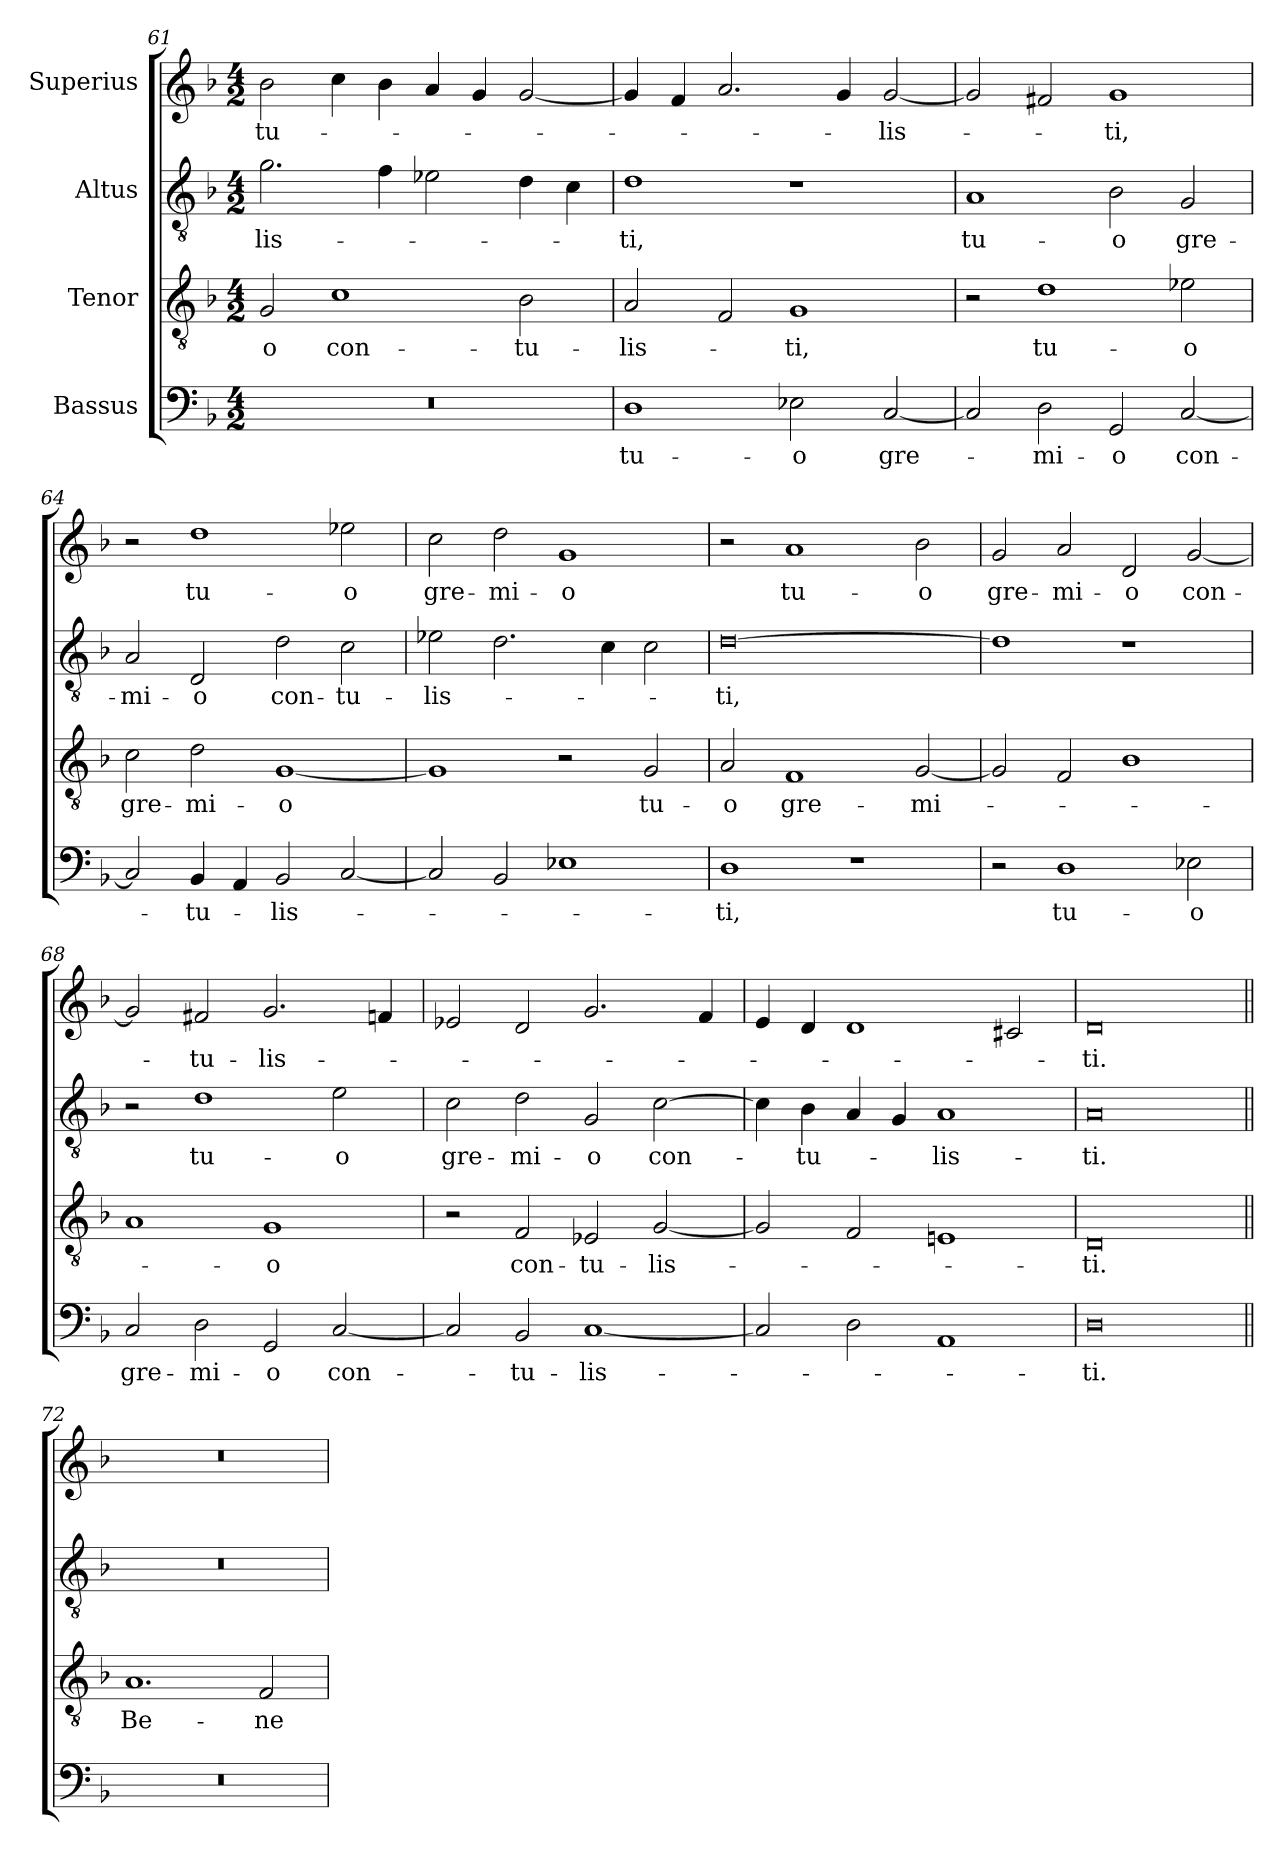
**kern	**text	**kern	**text	**kern	**text	**kern	**text
*part4	*part4	*part3	*part3	*part2	*part2	*part1	*part1
*staff4	*staff4	*staff3	*staff3	*staff2	*staff2	*staff1	*staff1
*I"Bassus	*	*I"Tenor	*	*I"Altus	*	*I"Superius	*
*clefF4	*	*clefGv2	*	*clefGv2	*	*clefG2	*
*k[b-]	*	*k[b-]	*	*k[b-]	*	*k[b-]	*
*M4/2	*	*M4/2	*	*M4/2	*	*M4/2	*
=61	=61	=61	=61	=61	=61	=61	=61
0r	.	2G/	-o	2.g\	-lis-	2b-\	-tu-
.	.	1c\	con-	.	.	4cc\	.
.	.	.	.	4f\	.	4b-\	.
.	.	.	.	2e-X\	.	4a/	.
.	.	.	.	.	.	4g/	.
.	.	2B-\	-tu-	4d\	.	[2g/	.
.	.	.	.	4c\	.	.	.
=62	=62	=62	=62	=62	=62	=62	=62
1D\	tu-	2A/	-lis-	1d\	-ti,	4g/]	.
.	.	.	.	.	.	4f/	.
.	.	2F/	.	.	.	2.a/	.
2E-X\	-o	1G/	-ti,	1r	.	.	.
.	.	.	.	.	.	4g/	.
[2C/	gre-	.	.	.	.	[2g/	-lis-
=63	=63	=63	=63	=63	=63	=63	=63
2C/]	.	2r	.	1A/	tu-	2g/]	.
2D\	-mi-	1d\	tu-	.	.	2f#X/	.
2GG/	-o	.	.	2B-\	-o	1g/	-ti,
[2C/	con-	2e-X\	-o	2G/	gre-	.	.
=64	=64	=64	=64	=64	=64	=64	=64
2C/]	.	2c\	gre-	2A/	-mi-	2r	.
4BB-/	-tu-	2d\	-mi-	2D/	-o	1dd\	tu-
4AA/	.	.	.	.	.	.	.
2BB-/	-lis-	[1G/	-o	2d\	con-	.	.
[2C/	.	.	.	2c\	-tu-	2ee-X\	-o
=65	=65	=65	=65	=65	=65	=65	=65
2C/]	.	1G/]	.	2e-X\	-lis-	2cc\	gre-
2BB-/	.	.	.	2.d\	.	2dd\	-mi-
1E-X\	.	2r	.	.	.	1g/	-o
.	.	.	.	4c\	.	.	.
.	.	2G/	tu-	2c\	.	.	.
=66	=66	=66	=66	=66	=66	=66	=66
1D\	-ti,	2A/	-o	[0d\	-ti,	2r	.
.	.	1F/	gre-	.	.	1a/	tu-
1r	.	.	.	.	.	.	.
.	.	[2G/	-mi-	.	.	2b-\	-o
=67	=67	=67	=67	=67	=67	=67	=67
2r	.	2G/]	.	1d\]	.	2g/	gre-
1D\	tu-	2F/	.	.	.	2a/	-mi-
.	.	1B-\	.	1r	.	2d/	-o
2E-X\	-o	.	.	.	.	[2g/	con-
=68	=68	=68	=68	=68	=68	=68	=68
2C/	gre-	1A/	.	2r	.	2g/]	.
2D\	-mi-	.	.	1d\	tu-	2f#X/	-tu-
2GG/	-o	1G/	-o	.	.	2.g/	-lis-
[2C/	con-	.	.	2e\	-o	.	.
.	.	.	.	.	.	4f/	.
=69	=69	=69	=69	=69	=69	=69	=69
2C/]	.	2r	.	2c\	gre-	2e-X/	.
2BB-/	-tu-	2F/	con-	2d\	-mi-	2d/	.
[1C/	-lis-	2E-X/	-tu-	2G/	-o	2.g/	.
.	.	[2G/	-lis-	[2c\	con-	.	.
.	.	.	.	.	.	4f/	.
=70	=70	=70	=70	=70	=70	=70	=70
2C/]	.	2G/]	.	4c\]	.	4e/	.
.	.	.	.	4B-\	-tu-	4d/	.
2D\	.	2F/	.	4A/	.	1d/	.
.	.	.	.	4G/	.	.	.
1AA/	.	1En/	.	1A/	-lis-	.	.
.	.	.	.	.	.	2c#X/	.
=71	=71	=71	=71	=71	=71	=71	=71
0D\	-ti.	0D/	-ti.	0A/	-ti.	0d/	-ti.
=72||	=72||	=72||	=72||	=72||	=72||	=72||	=72||
0r	.	1.A/	Be-	0r	.	0r	.
.	.	2F/	-ne-	.	.	.	.
=	=	=	=	=	=	=	=
*-	*-	*-	*-	*-	*-	*-	*-
